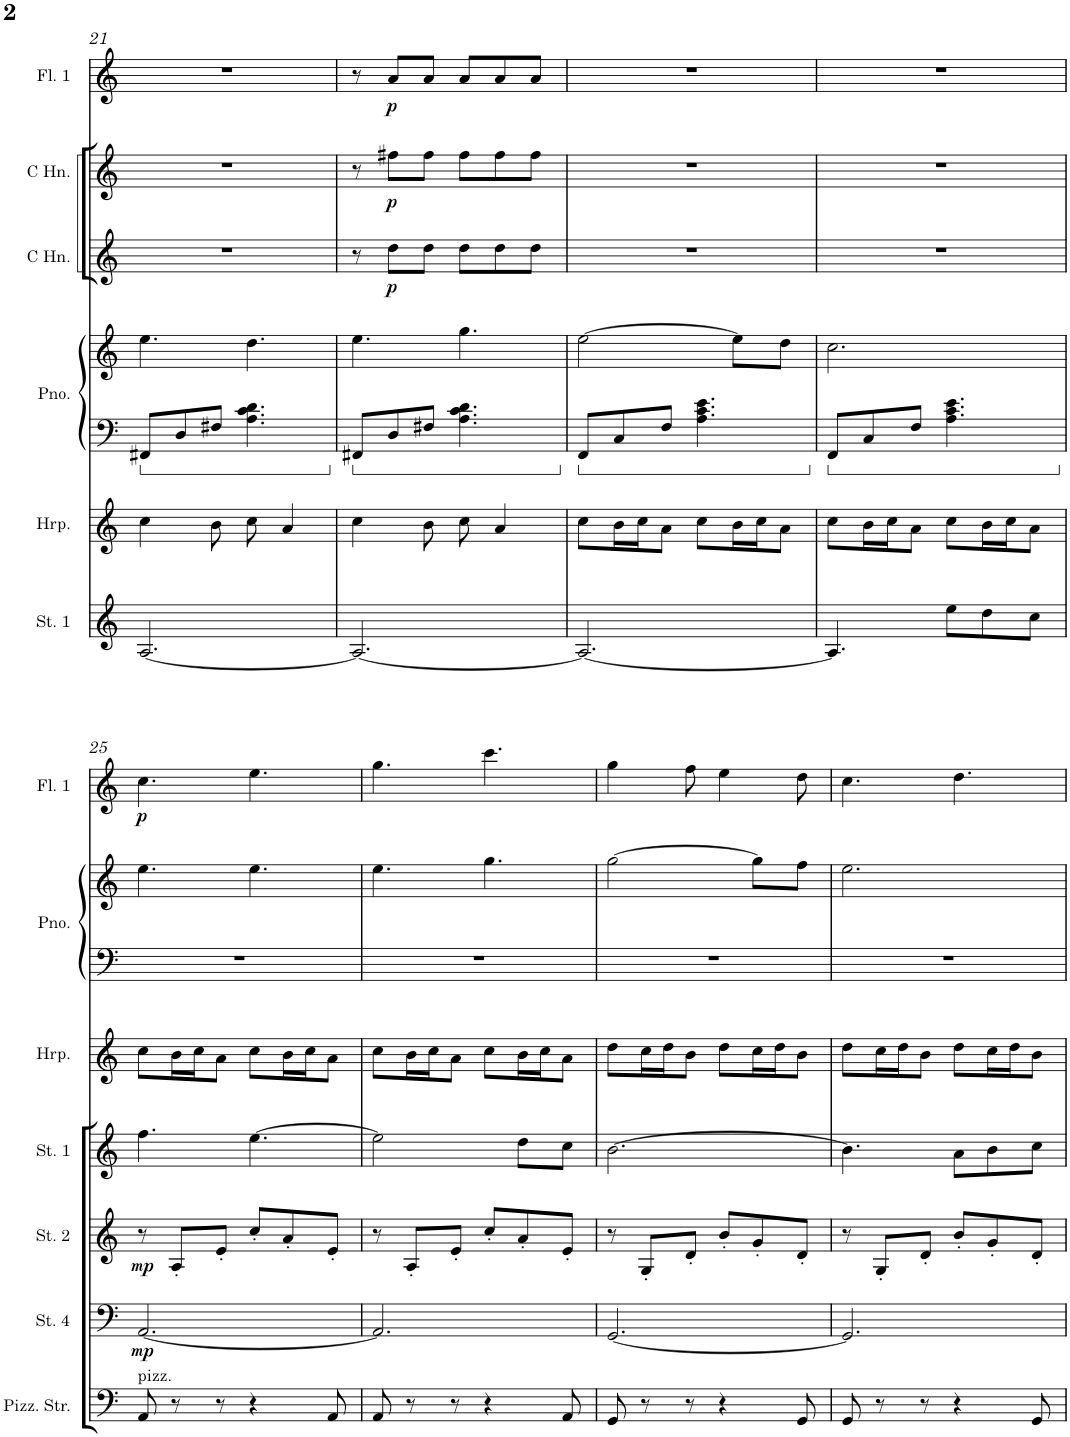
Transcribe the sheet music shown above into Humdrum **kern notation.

**kern	**kern	**dynam	**kern	**dynam	**kern	**kern	**kern	**kern	**kern	**dynam	**kern	**dynam	**kern	**dynam	**kern
*part10	*part9	*part9	*part8	*part8	*part7	*part6	*part5	*part5	*part4	*part4	*part3	*part3	*part2	*part2	*part1
*staff11	*staff10	*staff10	*staff9	*staff9	*staff8	*staff7	*staff6	*staff5	*staff4	*staff4	*staff3	*staff3	*staff2	*staff2	*staff1
*I"Pizzicato Strings	*I"Strings 4	*	*I"Strings 2	*	*I"Strings 1	*I"Harp	*I"Piano	*	*I"Horn in C	*	*I"Horn in C	*	*I"Flute 1	*	*I"Piccolo
*I'Pizz. Str.	*I'St. 4	*	*I'St. 2	*	*I'St. 1	*I'Hrp.	*I'Pno.	*	*	*	*	*	*I'Fl. 1	*	*I'Picc.
!!LO:PB:g=z
*clefF4	*clefF4	*	*clefG2	*	*clefG2	*clefG2	*clefF4	*clefG2	*clefG2	*	*clefG2	*	*clefG2	*	*clefG2
*	*	*	*	*	*	*	*	*	*Trd7c12	*	*Trd7c12	*	*	*	*Trd-7c-12
*k[]	*k[]	*	*k[]	*	*k[]	*k[]	*k[]	*k[]	*k[]	*	*k[]	*	*k[]	*	*k[]
*M6/8	*M6/8	*	*M6/8	*	*M6/8	*M6/8	*M6/8	*M6/8	*M6/8	*	*M6/8	*	*M6/8	*	*M6/8
=21	=21	=21	=21	=21	=21	=21	=21	=21	=21	=21	=21	=21	=21	=21	=21
2.r	2.r	.	2.r	.	[2.A/	4cc\	8FF#X/L	4.ee\	2.r	.	2.r	.	2.r	.	2.r
.	.	.	.	.	.	.	8D/	.	.	.	.	.	.	.	.
.	.	.	.	.	.	8b\	8F#X/J	.	.	.	.	.	.	.	.
.	.	.	.	.	.	8cc\	4.A\ 4.c\ 4.d\	4.dd\	.	.	.	.	.	.	.
.	.	.	.	.	.	4a/	.	.	.	.	.	.	.	.	.
=22	=22	=22	=22	=22	=22	=22	=22	=22	=22	=22	=22	=22	=22	=22	=22
2.r	2.r	.	2.r	.	2.A/_	4cc\	8FF#X/L	4.ee\	8r	.	8r	.	8r	.	2.r
!	!	!	!	!	!	!	!	!	!	!LO:DY:b	!	!LO:DY:b	!	!LO:DY:b	!
.	.	.	.	.	.	.	8D/	.	8dd\L	p	8ff#X\L	p	8a/L	p	.
.	.	.	.	.	.	8b\	8F#X/J	.	8dd\J	.	8ff#\J	.	8a/J	.	.
.	.	.	.	.	.	8cc\	4.A\ 4.c\ 4.d\	4.gg\	8dd\L	.	8ff#\L	.	8a/L	.	.
.	.	.	.	.	.	4a/	.	.	8dd\	.	8ff#\	.	8a/	.	.
.	.	.	.	.	.	.	.	.	8dd\J	.	8ff#\J	.	8a/J	.	.
=23	=23	=23	=23	=23	=23	=23	=23	=23	=23	=23	=23	=23	=23	=23	=23
2.r	2.r	.	2.r	.	2.A/_	8cc\L	8FF/L	[2ee\	2.r	.	2.r	.	2.r	.	2.r
.	.	.	.	.	.	16b\L	8C/	.	.	.	.	.	.	.	.
.	.	.	.	.	.	16cc\J	.	.	.	.	.	.	.	.	.
.	.	.	.	.	.	8a\J	8F/J	.	.	.	.	.	.	.	.
.	.	.	.	.	.	8cc\L	4.A\ 4.c\ 4.e\	.	.	.	.	.	.	.	.
.	.	.	.	.	.	16b\L	.	8ee\L]	.	.	.	.	.	.	.
.	.	.	.	.	.	16cc\J	.	.	.	.	.	.	.	.	.
.	.	.	.	.	.	8a\J	.	8dd\J	.	.	.	.	.	.	.
=24	=24	=24	=24	=24	=24	=24	=24	=24	=24	=24	=24	=24	=24	=24	=24
2.r	2.r	.	2.r	.	4.A/]	8cc\L	8FF/L	2.cc\	2.r	.	2.r	.	2.r	.	2.r
.	.	.	.	.	.	16b\L	8C/	.	.	.	.	.	.	.	.
.	.	.	.	.	.	16cc\J	.	.	.	.	.	.	.	.	.
.	.	.	.	.	.	8a\J	8F/J	.	.	.	.	.	.	.	.
.	.	.	.	.	8ee\L	8cc\L	4.A\ 4.c\ 4.e\	.	.	.	.	.	.	.	.
.	.	.	.	.	8dd\	16b\L	.	.	.	.	.	.	.	.	.
.	.	.	.	.	.	16cc\J	.	.	.	.	.	.	.	.	.
.	.	.	.	.	8cc\J	8a\J	.	.	.	.	.	.	.	.	.
!!LO:LB:g=z
=25	=25	=25	=25	=25	=25	=25	=25	=25	=25	=25	=25	=25	=25	=25	=25
!LO:TX:a:t=pizz.	!	!	!	!	!	!	!	!	!	!	!	!	!	!	!
!	!	!LO:DY:b	!	!LO:DY:b	!	!	!	!	!	!	!	!	!	!LO:DY:b	!
8AA/	[2.AA/	mp	8r	mp	4.ff\	8cc\L	2.r	4.ee\	2.r	.	2.r	.	4.cc\	p	2.r
8r	.	.	8A'/L	.	.	16b\L	.	.	.	.	.	.	.	.	.
.	.	.	.	.	.	16cc\J	.	.	.	.	.	.	.	.	.
8r	.	.	8e'/J	.	.	8a\J	.	.	.	.	.	.	.	.	.
4r	.	.	8cc'/L	.	[4.ee\	8cc\L	.	4.ee\	.	.	.	.	4.ee\	.	.
.	.	.	8a'/	.	.	16b\L	.	.	.	.	.	.	.	.	.
.	.	.	.	.	.	16cc\J	.	.	.	.	.	.	.	.	.
8AA/	.	.	8e'/J	.	.	8a\J	.	.	.	.	.	.	.	.	.
=26	=26	=26	=26	=26	=26	=26	=26	=26	=26	=26	=26	=26	=26	=26	=26
8AA/	2.AA/]	.	8r	.	2ee\]	8cc\L	2.r	4.ee\	2.r	.	2.r	.	4.gg\	.	2.r
8r	.	.	8A'/L	.	.	16b\L	.	.	.	.	.	.	.	.	.
.	.	.	.	.	.	16cc\J	.	.	.	.	.	.	.	.	.
8r	.	.	8e'/J	.	.	8a\J	.	.	.	.	.	.	.	.	.
4r	.	.	8cc'/L	.	.	8cc\L	.	4.gg\	.	.	.	.	4.ccc\	.	.
.	.	.	8a'/	.	8dd\L	16b\L	.	.	.	.	.	.	.	.	.
.	.	.	.	.	.	16cc\J	.	.	.	.	.	.	.	.	.
8AA/	.	.	8e'/J	.	8cc\J	8a\J	.	.	.	.	.	.	.	.	.
=27	=27	=27	=27	=27	=27	=27	=27	=27	=27	=27	=27	=27	=27	=27	=27
8GG/	[2.GG/	.	8r	.	[2.b\	8dd\L	2.r	[2gg\	2.r	.	2.r	.	4gg\	.	2.r
8r	.	.	8G'/L	.	.	16cc\L	.	.	.	.	.	.	.	.	.
.	.	.	.	.	.	16dd\J	.	.	.	.	.	.	.	.	.
8r	.	.	8d'/J	.	.	8b\J	.	.	.	.	.	.	8ff\	.	.
4r	.	.	8b'/L	.	.	8dd\L	.	.	.	.	.	.	4ee\	.	.
.	.	.	8g'/	.	.	16cc\L	.	8gg\L]	.	.	.	.	.	.	.
.	.	.	.	.	.	16dd\J	.	.	.	.	.	.	.	.	.
8GG/	.	.	8d'/J	.	.	8b\J	.	8ff\J	.	.	.	.	8dd\	.	.
=28	=28	=28	=28	=28	=28	=28	=28	=28	=28	=28	=28	=28	=28	=28	=28
8GG/	2.GG/]	.	8r	.	4.b\]	8dd\L	2.r	2.ee\	2.r	.	2.r	.	4.cc\	.	2.r
8r	.	.	8G'/L	.	.	16cc\L	.	.	.	.	.	.	.	.	.
.	.	.	.	.	.	16dd\J	.	.	.	.	.	.	.	.	.
8r	.	.	8d'/J	.	.	8b\J	.	.	.	.	.	.	.	.	.
4r	.	.	8b'/L	.	8a\L	8dd\L	.	.	.	.	.	.	4.dd\	.	.
.	.	.	8g'/	.	8b\	16cc\L	.	.	.	.	.	.	.	.	.
.	.	.	.	.	.	16dd\J	.	.	.	.	.	.	.	.	.
8GG/	.	.	8d'/J	.	8cc\J	8b\J	.	.	.	.	.	.	.	.	.
=	=	=	=	=	=	=	=	=	=	=	=	=	=	=	=
*-	*-	*-	*-	*-	*-	*-	*-	*-	*-	*-	*-	*-	*-	*-	*-
